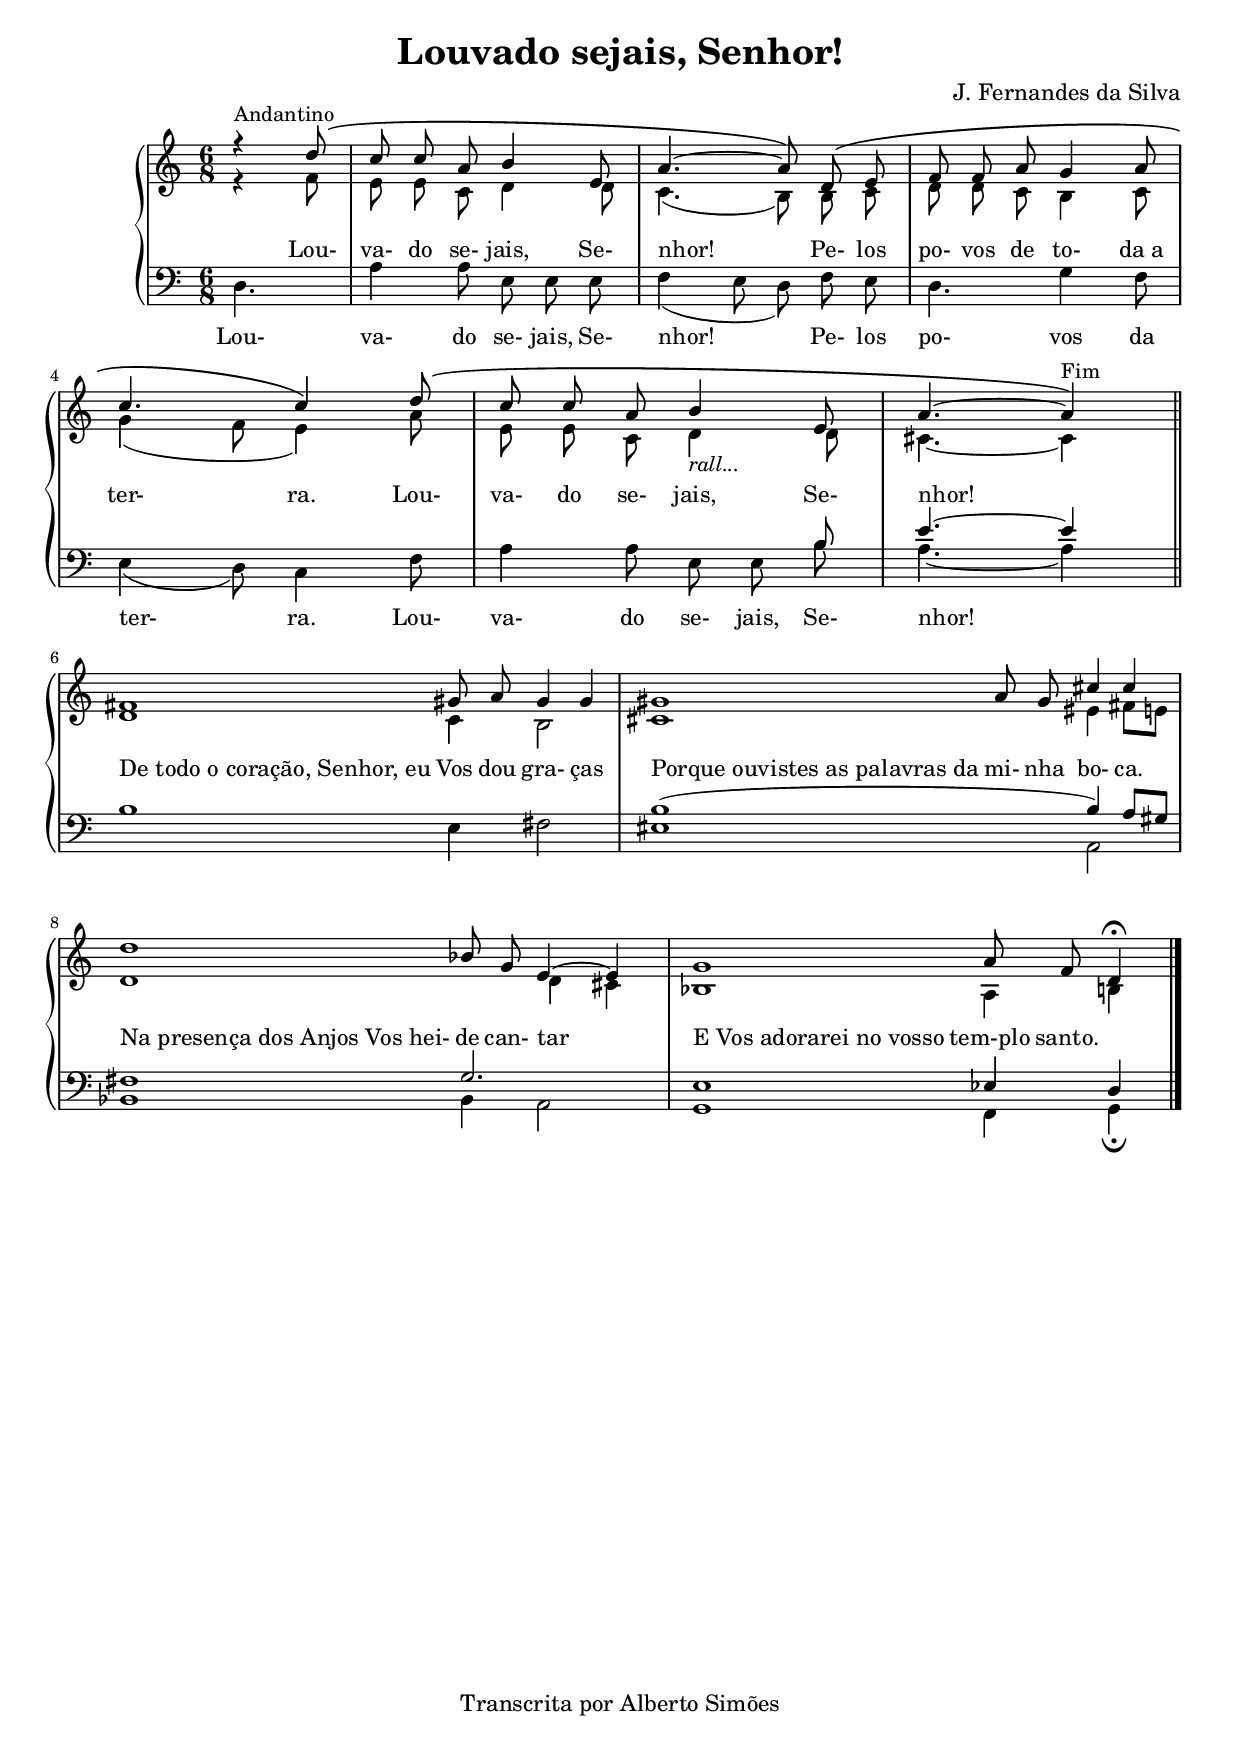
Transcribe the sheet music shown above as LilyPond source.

\version "2.14.0"

\header {
  title = "Louvado sejais, Senhor!"
  composer = "J. Fernandes da Silva"
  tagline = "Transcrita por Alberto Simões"

  ocasioes = "accaodegracas"
  seccao   = "accaodegracas"
}


global = {
 	\key c \major
        \time 6/8
}

text = \lyricmode {
	Lou- va- do se- jais, Se- nhor!
	Pe- los po- vos de to- da_a ter- ra.
	Lou- va- do se- jais, Se- nhor!
	
	\once \override LyricText #'self-alignment-X = #LEFT
        "De todo o coração, Senhor, eu" Vos dou gra- ças

	\once \override LyricText #'self-alignment-X = #LEFT
	"Porque ouvistes as palavras da" mi- nha bo- ca.
	
	\once \override LyricText #'self-alignment-X = #LEFT
	"Na presença dos Anjos Vos hei-" de can- tar
	
	\once \override LyricText #'self-alignment-X = #LEFT
	"E Vos adorarei no vosso" tem-plo santo.
}

textB = \lyricmode {
	Lou- va- do se- jais, Se- nhor!
	Pe- los po- vos da ter- ra.
	Lou- va- do se- jais, Se- nhor!
}

upperA = \relative c'' {
	\autoBeamOff
	\voiceOne
	\partial 8*3 r4^\markup{Andantino} d8\(
	c c a b4 e,8
	a4. ~ a8\) d,8\( e
	f f a g4 a8
	c4. c4\) d8\(
	c c a b4 e,8
        a4. ~ a4\)^\markup{Fim} \bar "||"\break

        \set Timing.measurePosition = #(ly:make-moment 0 8)	
	\set Score.measureLength = #(ly:make-moment 7 4)
	fis1 gis8 a gis4 gis	
	\set Score.measureLength = #(ly:make-moment 7 4)
        gis1 a8 gis cis4 cis
	\set Score.measureLength = #(ly:make-moment 7 4)
	d1 bes8 g e4 ~ e
	\set Score.measureLength = #(ly:make-moment 6 4)
	g1 a8 f d4 \fermata \bar "|."
}

upperB = \relative c' {
	\autoBeamOff
	\partial 8*3 r4 f8
	e e c d4 d8
	c4.( b8) b c 
	d d c b4 c8
	g'4( f8 e4) a8
	e e c d4_\markup{\italic{rall...}} d8
        cis4. ~ cis4
	
	\set Score.measureLength = #(ly:make-moment 7 4)
	d1 cis4 b2
	\set Score.measureLength = #(ly:make-moment 7 4)
	cis1 s4 eis4 fis8[ e]
	\set Score.measureLength = #(ly:make-moment 7 4)
	d1 s4 d4 cis
	\set Score.measureLength = #(ly:make-moment 6 4)
	bes1 a4 b
}

lowerA = \relative c' {
	\partial 8*3 s4.
	s2. s2. s2. s2. s2 s8 b8  e4. ~ e4
	
	\set Score.measureLength = #(ly:make-moment 7 4)
	s1 s2 s4
	\set Score.measureLength = #(ly:make-moment 7 4)
	b1( s4 b4) a8[ gis]
	\set Score.measureLength = #(ly:make-moment 7 4)
	fis1 g2.
	\set Score.measureLength = #(ly:make-moment 6 4)
	e1 ees4 d
}

lowerB = \relative c {
	\autoBeamOff
	\voiceTwo
	\partial 8*3 d4.
	a'4 a8 e e e
	f4( e8 d) f e
	d4. g4 f8
	e4( d8) c4 f8
	a4 a8 e e b'
	\tieDown 
        a4. ~ a4
	
	\set Score.measureLength = #(ly:make-moment 7 4)
	b1 e,4 fis2
	\set Score.measureLength = #(ly:make-moment 7 4)
	eis1 s4 a,2
	\set Score.measureLength = #(ly:make-moment 7 4)
	bes1 bes4 a2
	\set Score.measureLength = #(ly:make-moment 6 4)
	g1 f4 g_\fermata
}


upper = {	\global	\clef treble	<< \new Voice = "A" \upperA \\ \upperB >> }
lower = {	\global	\clef bass  	<< \lowerA \\ \new Voice = "B" \lowerB >> }

\score {
  <<
    \new PianoStaff <<
      \new Staff = "upper" \upper
      \new Staff = "lower" \lower
    >>
  	\new Lyrics \with { alignAboveContext = "lower" }
  	{ \lyricsto A \text }
		\new Lyrics \lyricsto B \textB
  >>
  \layout {
    \context {
      \Staff \RemoveEmptyStaves 
      \override VerticalAxisGroup #'remove-first = ##t
    }
    #(layout-set-staff-size 18)
  }
  \midi {
  	\context {
      \Score
      tempoWholesPerMinute = #(ly:make-moment 60 4)
    }}
}


